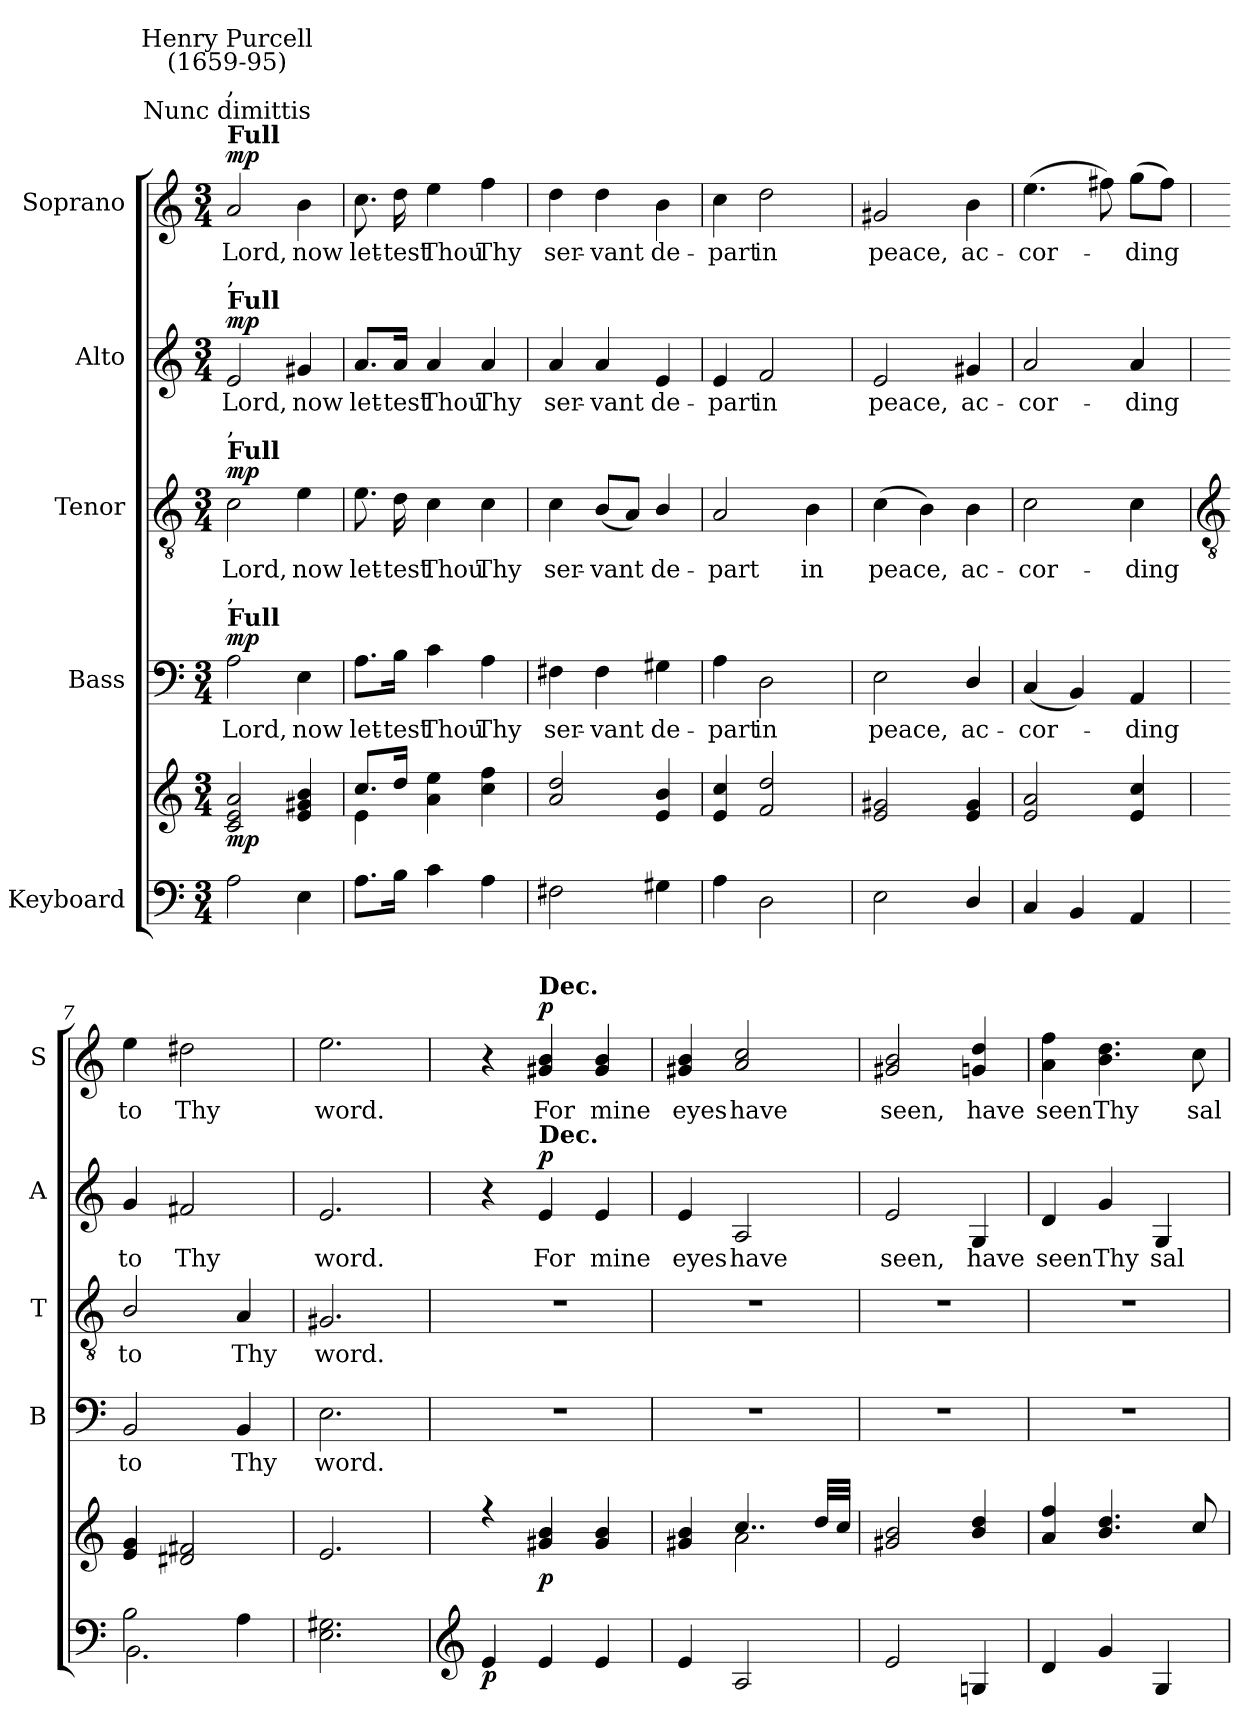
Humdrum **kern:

**kern	**kern	**dynam	**kern	**text	**dynam	**kern	**text	**dynam	**kern	**text	**dynam	**kern	**text	**dynam
*part5	*part5	*part5	*part4	*part4	*part4	*part3	*part3	*part3	*part2	*part2	*part2	*part1	*part1	*part1
*staff6	*staff5	*staff5/6	*staff4	*staff4	*staff4	*staff3	*staff3	*staff3	*staff2	*staff2	*staff2	*staff1	*staff1	*staff1
*I"Keyboard	*	*	*I"Bass	*	*	*I"Tenor	*	*	*I"Alto	*	*	*I"Soprano	*	*
*	*	*	*I'B	*	*	*I'T	*	*	*I'A	*	*	*I'S	*	*
*clefF4	*clefG2	*	*clefF4	*	*	*clefGv2	*	*	*clefG2	*	*	*clefG2	*	*
*k[]	*k[]	*	*k[]	*	*	*k[]	*	*	*k[]	*	*	*k[]	*	*
*C:	*C:	*	*C:	*	*	*C:	*	*	*C:	*	*	*C:	*	*
*M3/4	*M3/4	*	*M3/4	*	*	*M3/4	*	*	*M3/4	*	*	*M3/4	*	*
=1	=1	=1	=1	=1	=1	=1	=1	=1	=1	=1	=1	=1	=1	=1
*	*^	*	*	*	*	*	*	*	*	*	*	*	*	*
!	!	!	!	!	!	!	!	!	!	!	!	!	!LO:TX:a:B:t=Full	!	!
!	!	!	!	!	!	!	!	!	!	!	!	!	!LO:TX:a:cj:t=Nunc dimittis	!	!
!	!	!	!	!	!	!	!	!	!	!	!	!	!LO:TX:a:t=,	!	!
!	!	!	!	!	!	!	!	!	!	!	!	!	!LO:TX:a:cj:t=Henry Purcell\n(1659-95)	!	!
!	!	!	!	!	!	!	!	!	!	!LO:TX:a:B:t=Full	!	!	!	!	!
!	!	!	!	!	!	!	!	!	!	!LO:TX:a:t=,	!	!	!	!	!
!	!	!	!	!	!	!	!LO:TX:a:B:t=Full	!	!	!	!	!	!	!	!
!	!	!	!	!	!	!	!LO:TX:a:t=,	!	!	!	!	!	!	!	!
!	!	!	!	!LO:TX:a:B:t=Full	!	!	!	!	!	!	!	!	!	!	!
!	!	!	!	!LO:TX:a:t=,	!	!	!	!	!	!	!	!	!	!	!
!	!	!LO:N:vis=1	!LO:DY:b	!	!LO:LY:b	!LO:DY:b	!	!LO:LY:b	!LO:DY:b	!	!LO:LY:b	!LO:DY:b	!	!LO:LY:b	!LO:DY:b
2A	2c 2e 2a	2.ryy	mp	2A	Lord,	mp	2c	Lord,	mp	2e	Lord,	mp	2a	Lord,	mp
!	!	!	!	!	!LO:LY:b	!	!	!LO:LY:b	!	!	!LO:LY:b	!	!	!LO:LY:b	!
4E	4e 4g#X 4b	.	.	4E	now	.	4e	now	.	4g#X	now	.	4b	now	.
=2	=2	=2	=2	=2	=2	=2	=2	=2	=2	=2	=2	=2	=2	=2	=2
!	!	!	!	!	!LO:LY:b	!	!	!LO:LY:b	!	!	!LO:LY:b	!	!	!LO:LY:b	!
8.AL	8.cc/L	4e\	.	8.A\L	let-	.	8.e	let-	.	8.a/L	let-	.	8.cc	let-	.
!	!	!	!	!	!LO:LY:b	!	!	!LO:LY:b	!	!	!LO:LY:b	!	!	!LO:LY:b	!
16BJ	16dd/J	.	.	16B\Jk	-test	.	16d	-test	.	16a/Jk	-test	.	16dd	-test	.
!	!	!	!	!	!LO:LY:b	!	!	!LO:LY:b	!	!	!LO:LY:b	!	!	!LO:LY:b	!
4c	4a 4ee	2ryy	.	4c	Thou	.	4c	Thou	.	4a	Thou	.	4ee	Thou	.
!	!	!	!	!	!LO:LY:b	!	!	!LO:LY:b	!	!	!LO:LY:b	!	!	!LO:LY:b	!
4A	4cc 4ff	.	.	4A	Thy	.	4c	Thy	.	4a	Thy	.	4ff	Thy	.
=3	=3	=3	=3	=3	=3	=3	=3	=3	=3	=3	=3	=3	=3	=3	=3
!	!	!LO:N:vis=1	!	!	!LO:LY:b	!	!	!LO:LY:b	!	!	!LO:LY:b	!	!	!LO:LY:b	!
2F#X	2a 2dd	2.ryy	.	4F#X	ser-	.	4c	ser-	.	4a	ser-	.	4dd	ser-	.
!	!	!	!	!	!LO:LY:b	!	!	!LO:LY:b	!	!	!LO:LY:b	!	!	!LO:LY:b	!
.	.	.	.	4F#	-vant	.	(<8BL	-vant	.	4a	-vant	.	4dd	-vant	.
.	.	.	.	.	.	.	8AJ)	.	.	.	.	.	.	.	.
!	!	!	!	!	!LO:LY:b	!	!	!LO:LY:b	!	!	!LO:LY:b	!	!	!LO:LY:b	!
4G#X	4e 4b	.	.	4G#X	de-	.	4B/	de-	.	4e	de-	.	4b	de-	.
=4	=4	=4	=4	=4	=4	=4	=4	=4	=4	=4	=4	=4	=4	=4	=4
!	!	!LO:N:vis=1	!	!	!LO:LY:b	!	!	!LO:LY:b	!	!	!LO:LY:b	!	!	!LO:LY:b	!
4A	4e 4cc	2.ryy	.	4A	-part	.	2A	-part	.	4e	-part	.	4cc	-part	.
!	!	!	!	!	!LO:LY:b	!	!	!	!	!	!LO:LY:b	!	!	!LO:LY:b	!
2D	2f 2dd	.	.	2D	in	.	.	.	.	2f	in	.	2dd	in	.
!	!	!	!	!	!	!	!	!LO:LY:b	!	!	!	!	!	!	!
.	.	.	.	.	.	.	4B	in	.	.	.	.	.	.	.
=5	=5	=5	=5	=5	=5	=5	=5	=5	=5	=5	=5	=5	=5	=5	=5
!	!	!LO:N:vis=1	!	!	!LO:LY:b	!	!	!LO:LY:b	!	!	!LO:LY:b	!	!	!LO:LY:b	!
2E	2e 2g#X	2.ryy	.	2E	peace,	.	(>4c	peace,	.	2e	peace,	.	2g#X	peace,	.
.	.	.	.	.	.	.	4B)	.	.	.	.	.	.	.	.
!	!	!	!	!	!LO:LY:b	!	!	!LO:LY:b	!	!	!LO:LY:b	!	!	!LO:LY:b	!
4D/	4e 4g#	.	.	4D/	ac-	.	4B	ac-	.	4g#X	ac-	.	4b	ac-	.
=6	=6	=6	=6	=6	=6	=6	=6	=6	=6	=6	=6	=6	=6	=6	=6
!	!	!LO:N:vis=1	!	!	!LO:LY:b	!	!	!LO:LY:b	!	!	!LO:LY:b	!	!	!LO:LY:b	!
4C	2e 2a	2.ryy	.	(<4C	-cor-	.	2c	-cor-	.	2a	-cor-	.	(>4.ee	-cor-	.
4BB	.	.	.	4BB)	.	.	.	.	.	.	.	.	.	.	.
.	.	.	.	.	.	.	.	.	.	.	.	.	8ff#X)	.	.
!	!	!	!	!	!LO:LY:b	!	!	!LO:LY:b	!	!	!LO:LY:b	!	!	!LO:LY:b	!
4AA	4e 4cc	.	.	4AA	ding	.	4c	-ding	.	4a	-ding	.	(>8ggL	ding	.
.	.	.	.	.	.	.	.	.	.	.	.	.	8ff#J)	.	.
*	*v	*v	*	*	*	*	*	*	*	*	*	*	*	*	*
!!LO:LB:g=z
=7	=7	=7	=7	=7	=7	=7	=7	=7	=7	=7	=7	=7	=7	=7
*	*	*	*	*	*	*clefGv2	*	*	*	*	*	*	*	*
*^	*	*	*	*	*	*	*	*	*	*	*	*	*	*
!	!	!	!	!	!LO:LY:b	!	!	!LO:LY:b	!	!	!LO:LY:b	!	!	!LO:LY:b	!
2B\	2.BB	4e 4g	.	2BB	to	.	2B/	to	.	4g	to	.	4ee	to	.
!	!	!	!	!	!	!	!	!	!	!	!LO:LY:b	!	!	!LO:LY:b	!
.	.	2d#X 2f#X	.	.	.	.	.	.	.	2f#X	Thy	.	2dd#X	Thy	.
!	!	!	!	!	!LO:LY:b	!	!	!LO:LY:b	!	!	!	!	!	!	!
4A\	.	.	.	4BB	Thy	.	4A	Thy	.	.	.	.	.	.	.
*v	*v	*	*	*	*	*	*	*	*	*	*	*	*	*	*
=8	=8	=8	=8	=8	=8	=8	=8	=8	=8	=8	=8	=8	=8	=8
*	*^	*	*	*	*	*	*	*	*	*	*	*	*	*
!	!	!LO:N:vis=1	!	!	!LO:LY:b	!	!	!LO:LY:b	!	!	!LO:LY:b	!	!	!LO:LY:b	!
2.E 2.G#X	2.e	2.ryy	.	2.E	word.	.	2.G#X	word.	.	2.e	word.	.	2.ee	word.	.
=9	=9	=9	=9	=9	=9	=9	=9	=9	=9	=9	=9	=9	=9	=9	=9
*clefG2	*	*	*	*	*	*	*	*	*	*	*	*	*	*	*
!	!	!LO:N:vis=1	!LO:DY:b=2	!LO:N:vis=1	!	!	!LO:N:vis=1	!	!	!	!	!	!	!	!
4e	4r	2.ryy	p	2.r	.	.	2.r	.	.	4r	.	.	4r	.	.
!	!	!	!	!	!	!	!	!	!	!	!	!	!LO:TX:a:B:t=Dec.	!	!
!	!	!	!	!	!	!	!	!	!	!LO:TX:a:B:t=Dec.	!	!	!	!	!
!	!	!	!LO:DY:b	!	!	!	!	!	!	!	!LO:LY:b	!LO:DY:b	!	!LO:LY:b	!LO:DY:b
4e	4g#X 4b	.	p	.	.	.	.	.	.	4e	For	p	4g#X 4b	For	p
!	!	!	!	!	!	!	!	!	!	!	!LO:LY:b	!	!	!LO:LY:b	!
4e	4g# 4b	.	.	.	.	.	.	.	.	4e	mine	.	4g# 4b	mine	.
=10	=10	=10	=10	=10	=10	=10	=10	=10	=10	=10	=10	=10	=10	=10	=10
!	!	!	!	!LO:N:vis=1	!	!	!LO:N:vis=1	!	!	!	!LO:LY:b	!	!	!LO:LY:b	!
4e	4g#X 4b	4ryy	.	2.r	.	.	2.r	.	.	4e	eyes	.	4g#X 4b	eyes	.
!	!	!	!	!	!	!	!	!	!	!	!LO:LY:b	!	!	!LO:LY:b	!
2A	4..cc/	2a\	.	.	.	.	.	.	.	2A	have	.	2a/ 2cc/	have	.
.	32dd/LLL	.	.	.	.	.	.	.	.	.	.	.	.	.	.
.	32cc/JJJ	.	.	.	.	.	.	.	.	.	.	.	.	.	.
=11	=11	=11	=11	=11	=11	=11	=11	=11	=11	=11	=11	=11	=11	=11	=11
!	!	!LO:N:vis=1	!	!LO:N:vis=1	!	!	!LO:N:vis=1	!	!	!	!LO:LY:b	!	!	!LO:LY:b	!
2e	2g#X 2b	2.ryy	.	2.r	.	.	2.r	.	.	2e	seen,	.	2g#X 2b	seen,	.
!	!	!	!	!	!	!	!	!	!	!	!LO:LY:b	!	!	!LO:LY:b	!
4Gn	4b 4dd	.	.	.	.	.	.	.	.	4G	have	.	4gn/ 4dd/	have	.
=12	=12	=12	=12	=12	=12	=12	=12	=12	=12	=12	=12	=12	=12	=12	=12
!	!	!LO:N:vis=1	!	!LO:N:vis=1	!	!	!LO:N:vis=1	!	!	!	!LO:LY:b	!	!	!LO:LY:b	!
4d	4a 4ff	2.ryy	.	2.r	.	.	2.r	.	.	4d	seen	.	4a 4ff	seen	.
!	!	!	!	!	!	!	!	!	!	!	!LO:LY:b	!	!	!LO:LY:b	!
4g	4.b 4.dd	.	.	.	.	.	.	.	.	4g	Thy	.	4.b 4.dd	Thy	.
!	!	!	!	!	!	!	!	!	!	!	!LO:LY:b	!	!	!	!
4G	.	.	.	.	.	.	.	.	.	4G	sal-	.	.	.	.
!	!	!	!	!	!	!	!	!	!	!	!	!	!	!LO:LY:b	!
.	8cc	.	.	.	.	.	.	.	.	.	.	.	8cc	sal-	.
*	*v	*v	*	*	*	*	*	*	*	*	*	*	*	*	*
=	=	=	=	=	=	=	=	=	=	=	=	=	=	=
*-	*-	*-	*-	*-	*-	*-	*-	*-	*-	*-	*-	*-	*-	*-
